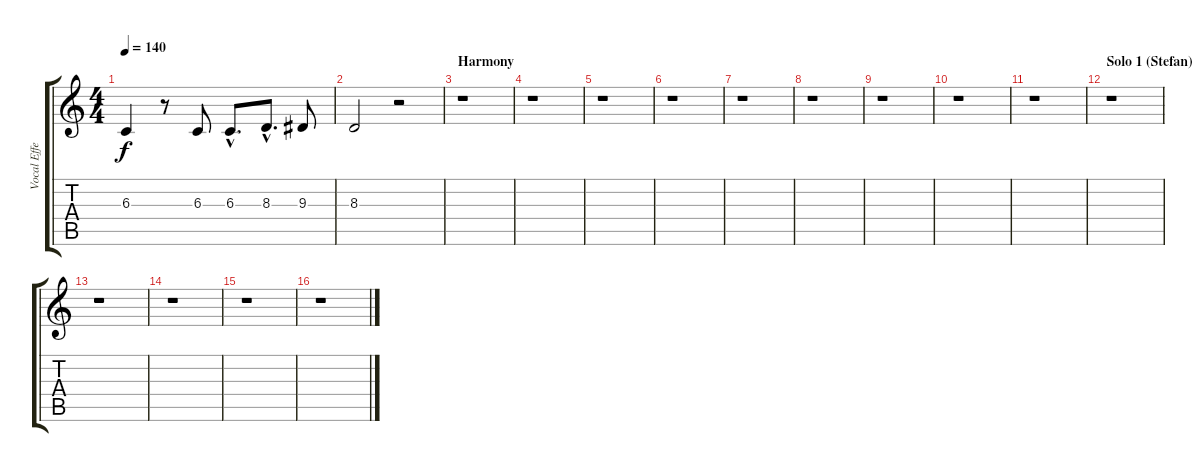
\track ("Vocal Effect" "Vocal Effe") {instrument choiraahs}
\staff {score tabs}
\tuning (Eb4 Bb3 Gb3 Db3 Ab2 Eb2) {hide}
\ts (4 4)
\tempo 140
\clef g2
\ks c
6.3.4{dy f} r.8 6.3.8 6.3{hac}.8{d} 8.3{hac}.8{d} 9.3.8 |
8.3.2 r.2 |
\section ("" "Harmony ")
r.1 |
r.1 |
r.1 |
r.1 |
r.1 |
r.1 |
r.1 |
r.1 |
r.1 |
\section ("" "Solo 1 (Stefan)")
r.1 |
r.1 |
r.1 |
r.1 |
r.1
